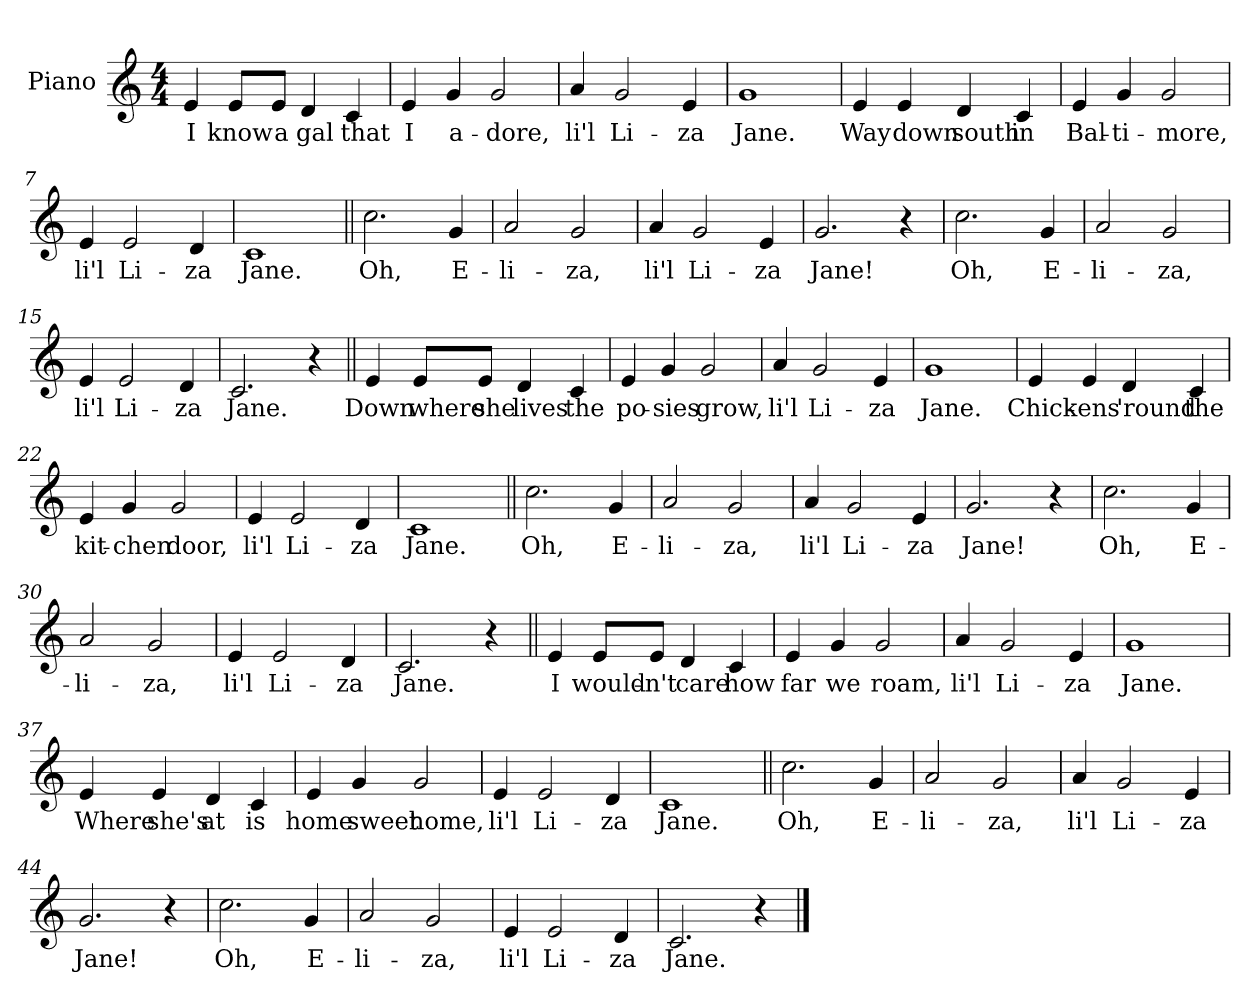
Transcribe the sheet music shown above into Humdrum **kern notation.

**kern	**text
*part1	*part1
*staff1	*staff1
*I"Piano	*
*I'Pno.	*
*clefG2	*
*k[]	*
*C:	*
*M4/4	*
=1	=1
4e/	I
8e/L	know
8e/J	a
4d/	gal
4c/	that
=2	=2
4e/	I
4g/	a-
2g/	-dore,
=3	=3
4a/	li'l
2g/	Li-
4e/	-za
=4	=4
1g	Jane.
=5	=5
4e/	Way
4e/	down
4d/	south
4c/	in
=6	=6
4e/	Bal-
4g/	-ti-
2g/	-more,
!!LO:LB:g=z
=7	=7
4e/	li'l
2e/	Li-
4d/	-za
=8	=8
1c	Jane.
=9||	=9||
2.cc\	Oh,
4g/	E-
=10	=10
2a/	-li-
2g/	-za,
=11	=11
4a/	li'l
2g/	Li-
4e/	-za
=12	=12
2.g/	Jane!
4r	.
!!LO:LB:g=z
=13	=13
2.cc\	Oh,
4g/	E-
=14	=14
2a/	-li-
2g/	-za,
=15	=15
4e/	li'l
2e/	Li-
4d/	-za
=16	=16
2.c/	Jane.
4r	.
=17||	=17||
4e/	Down
8e/L	where
8e/J	she
4d/	lives
4c/	the
=18	=18
4e/	po-
4g/	-sies
2g/	grow,
!!LO:LB:g=z
=19	=19
4a/	li'l
2g/	Li-
4e/	-za
=20	=20
1g	Jane.
=21	=21
4e/	Chick-
4e/	-ens
4d/	'round
4c/	the
=22	=22
4e/	kit-
4g/	-chen
2g/	door,
=23	=23
4e/	li'l
2e/	Li-
4d/	-za
=24	=24
1c	Jane.
!!LO:LB:g=z
=25||	=25||
2.cc\	Oh,
4g/	E-
=26	=26
2a/	-li-
2g/	-za,
=27	=27
4a/	li'l
2g/	Li-
4e/	-za
=28	=28
2.g/	Jane!
4r	.
=29	=29
2.cc\	Oh,
4g/	E-
=30	=30
2a/	-li-
2g/	-za,
!!LO:LB:g=z
=31	=31
4e/	li'l
2e/	Li-
4d/	-za
=32	=32
2.c/	Jane.
4r	.
=33||	=33||
4e/	I
8e/L	would-
8e/J	-n't
4d/	care
4c/	how
=34	=34
4e/	far
4g/	we
2g/	roam,
=35	=35
4a/	li'l
2g/	Li-
4e/	-za
=36	=36
1g	Jane.
!!LO:LB:g=z
=37	=37
4e/	Where
4e/	she's
4d/	at
4c/	is
=38	=38
4e/	home
4g/	sweet
2g/	home,
=39	=39
4e/	li'l
2e/	Li-
4d/	-za
=40	=40
1c	Jane.
=41||	=41||
2.cc\	Oh,
4g/	E-
=42	=42
2a/	-li-
2g/	-za,
!!LO:LB:g=z
=43	=43
4a/	li'l
2g/	Li-
4e/	-za
=44	=44
2.g/	Jane!
4r	.
=45	=45
2.cc\	Oh,
4g/	E-
=46	=46
2a/	-li-
2g/	-za,
=47	=47
4e/	li'l
2e/	Li-
4d/	-za
=48	=48
2.c/	Jane.
4r	.
==	==
*-	*-
